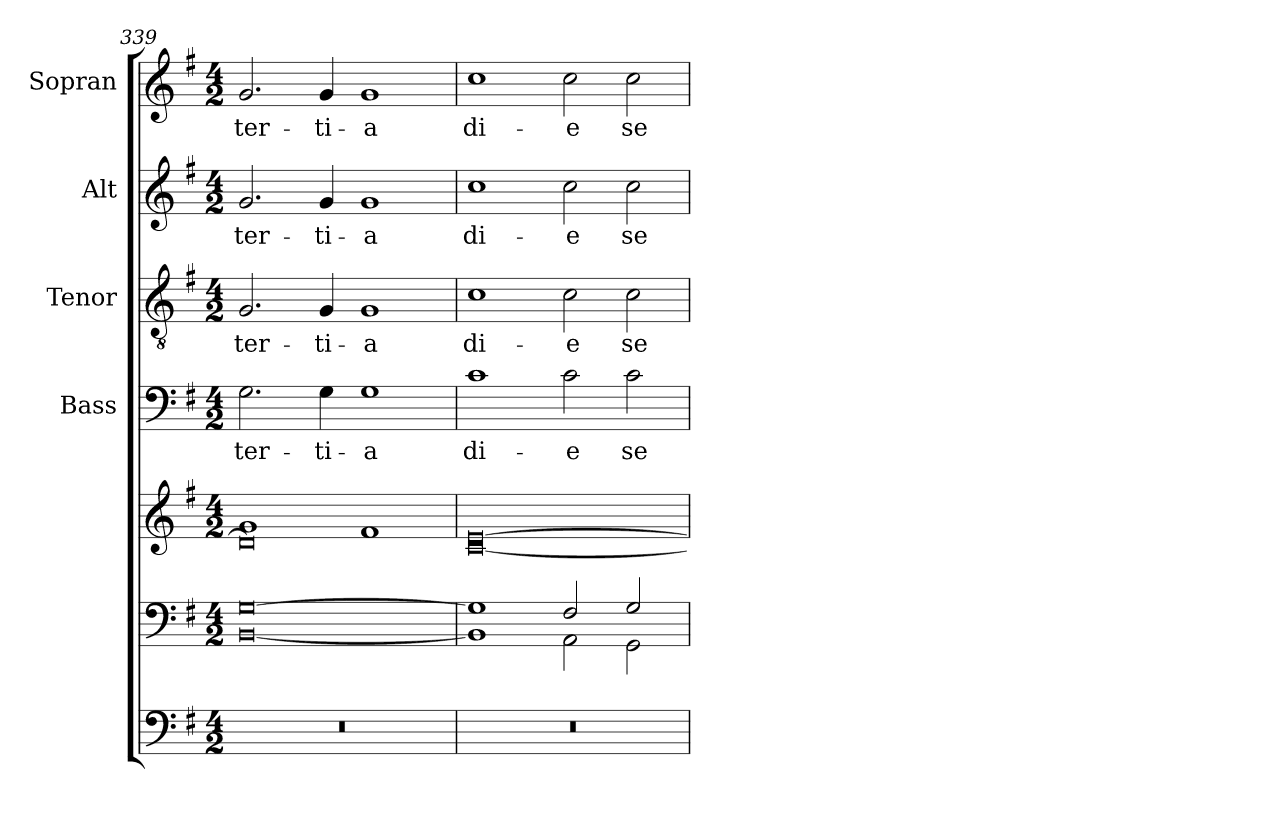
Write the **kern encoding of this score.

**kern	**kern	**kern	**kern	**text	**kern	**text	**kern	**text	**kern	**text
*part6	*part5	*part5	*part4	*part4	*part3	*part3	*part2	*part2	*part1	*part1
*staff7	*staff6	*staff5	*staff4	*staff4	*staff3	*staff3	*staff2	*staff2	*staff1	*staff1
*	*	*	*I"Bass	*	*I"Tenor	*	*I"Alt	*	*I"Sopran	*
*	*	*	*I'B.	*	*I'T.	*	*I'A.	*	*I'S.	*
*clefF4	*clefF4	*clefG2	*clefF4	*	*clefGv2	*	*clefG2	*	*clefG2	*
*k[f#]	*k[f#]	*k[f#]	*k[f#]	*	*k[f#]	*	*k[f#]	*	*k[f#]	*
*G:	*G:	*G:	*G:	*	*G:	*	*G:	*	*G:	*
*M4/2	*M4/2	*M4/2	*M4/2	*	*M4/2	*	*M4/2	*	*M4/2	*
=339	=339	=339	=339	=339	=339	=339	=339	=339	=339	=339
*	*^	*^	*	*	*	*	*	*	*	*
!	!	!	!	!	!	!LO:LY:b	!	!LO:LY:b	!	!LO:LY:b	!	!LO:LY:b
0r	[>0G	[<0BB	1g	0d]	2.G\	ter-	2.G/	ter-	2.g/	ter-	2.g/	ter-
!	!	!	!	!	!	!LO:LY:b	!	!LO:LY:b	!	!LO:LY:b	!	!LO:LY:b
.	.	.	.	.	4G\	-ti-	4G/	-ti-	4g/	-ti-	4g/	-ti-
!	!	!	!	!	!	!LO:LY:b	!	!LO:LY:b	!	!LO:LY:b	!	!LO:LY:b
.	.	.	1f#	.	1G	-a	1G	-a	1g	-a	1g	-a
=340	=340	=340	=340	=340	=340	=340	=340	=340	=340	=340	=340	=340
!	!	!	!	!	!	!LO:LY:b	!	!LO:LY:b	!	!LO:LY:b	!	!LO:LY:b
0r	1G]	1BB]	[>0e	[<0c	1c	di-	1c	di-	1cc	di-	1cc	di-
!	!	!	!	!	!	!LO:LY:b	!	!LO:LY:b	!	!LO:LY:b	!	!LO:LY:b
.	2F#/	2AA\	.	.	2c\	-e	2c\	-e	2cc\	-e	2cc\	-e
!	!	!	!	!	!	!LO:LY:b	!	!LO:LY:b	!	!LO:LY:b	!	!LO:LY:b
.	2G/	2GG\	.	.	2c\	se-	2c\	se-	2cc\	se-	2cc\	se-
*	*v	*v	*	*	*	*	*	*	*	*	*	*
*	*	*v	*v	*	*	*	*	*	*	*	*
=	=	=	=	=	=	=	=	=	=	=
*-	*-	*-	*-	*-	*-	*-	*-	*-	*-	*-
